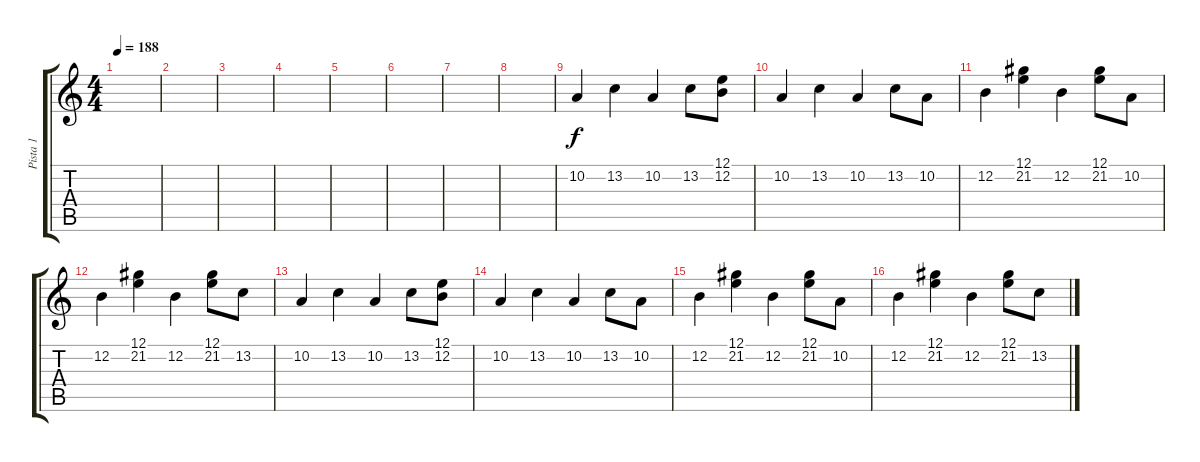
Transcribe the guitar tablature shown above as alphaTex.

\track ("Pista 1" "Pista 1") {instrument acousticgrandpiano}
\staff {score tabs}
\tuning (E4 B3 G3 D3 A2 E2) {hide}
\ts (4 4)
\tempo 188
\clef g2
\ks c
|
|
|
|
|
|
|
|
10.2.4{volume 9} 13.2.4 10.2.4 13.2.8 (12.1 12.2).8 |
10.2.4 13.2.4 10.2.4 13.2.8 10.2.8 |
12.2.4 (12.1 21.2).4 12.2.4 (12.1 21.2).8 10.2.8 |
12.2.4 (12.1 21.2).4 12.2.4 (12.1 21.2).8 13.2.8 |
10.2.4 13.2.4 10.2.4 13.2.8 (12.1 12.2).8 |
10.2.4 13.2.4 10.2.4 13.2.8 10.2.8 |
12.2.4 (12.1 21.2).4 12.2.4 (12.1 21.2).8 10.2.8 |
12.2.4 (12.1 21.2).4 12.2.4 (12.1 21.2).8 13.2.8
